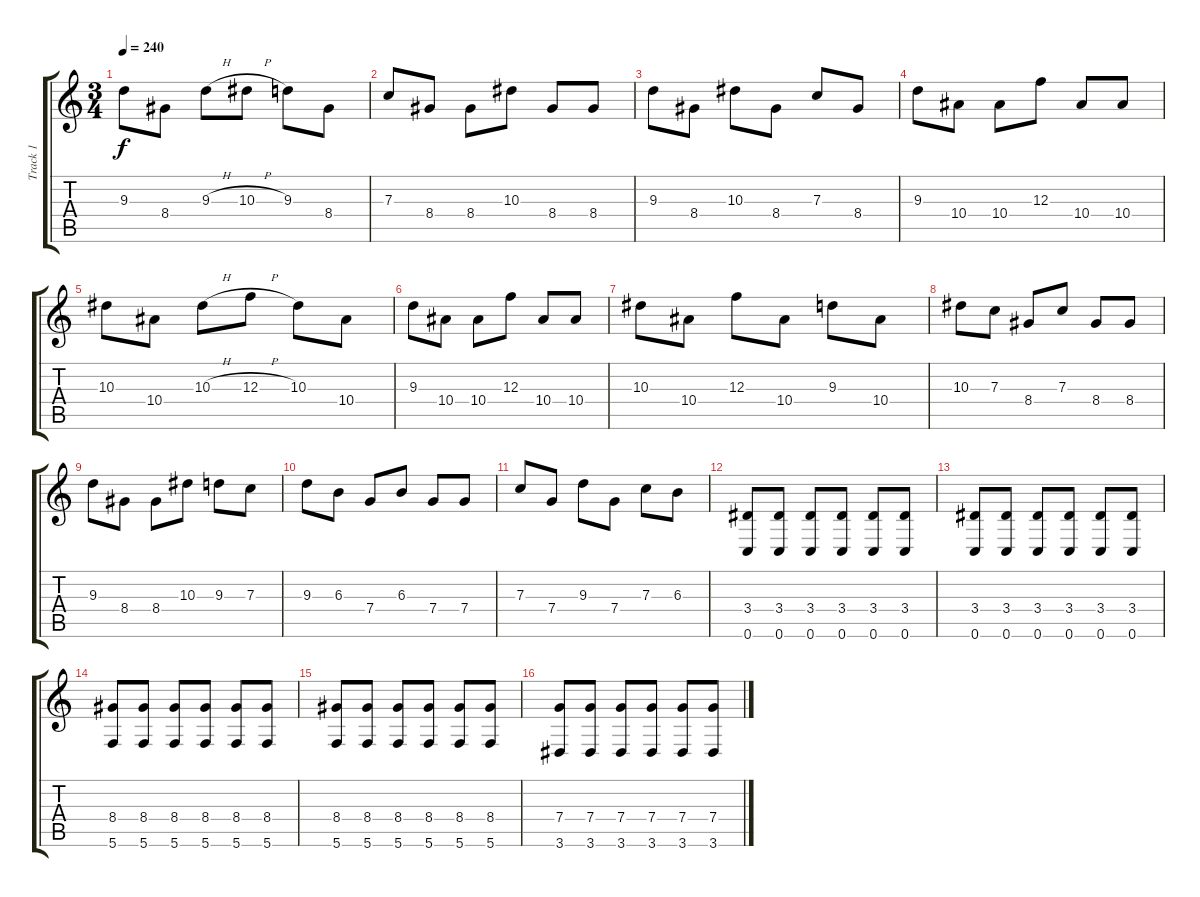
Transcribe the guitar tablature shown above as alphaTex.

\track ("Track 1" "Track 1") {instrument distortionguitar}
\staff {score tabs}
\tuning (D4 A3 F3 C3 G2 C2) {hide}
\ts (3 4)
\tempo 240
\clef g2
\ks c
9.3.8{dy f} 8.4.8 9.3{h}.8 10.3{h}.8 9.3.8 8.4.8 |
7.3.8 8.4.8 8.4.8 10.3.8 8.4.8 8.4.8 |
9.3.8 8.4.8 10.3.8 8.4.8 7.3.8 8.4.8 |
9.3.8 10.4.8 10.4.8 12.3.8 10.4.8 10.4.8 |
10.3.8 10.4.8 10.3{h}.8 12.3{h}.8 10.3.8 10.4.8 |
9.3.8 10.4.8 10.4.8 12.3.8 10.4.8 10.4.8 |
10.3.8 10.4.8 12.3.8 10.4.8 9.3.8 10.4.8 |
10.3.8 7.3.8 8.4.8 7.3.8 8.4.8 8.4.8 |
9.3.8 8.4.8 8.4.8 10.3.8 9.3.8 7.3.8 |
9.3.8 6.3.8 7.4.8 6.3.8 7.4.8 7.4.8 |
7.3.8 7.4.8 9.3.8 7.4.8 7.3.8 6.3.8 |
(3.4 0.6).8 (3.4 0.6).8 (3.4 0.6).8 (3.4 0.6).8 (3.4 0.6).8 (3.4 0.6).8 |
(3.4 0.6).8 (3.4 0.6).8 (3.4 0.6).8 (3.4 0.6).8 (3.4 0.6).8 (3.4 0.6).8 |
(8.4 5.6).8 (8.4 5.6).8 (8.4 5.6).8 (8.4 5.6).8 (8.4 5.6).8 (8.4 5.6).8 |
(8.4 5.6).8 (8.4 5.6).8 (8.4 5.6).8 (8.4 5.6).8 (8.4 5.6).8 (8.4 5.6).8 |
(7.4 3.6).8 (7.4 3.6).8 (7.4 3.6).8 (7.4 3.6).8 (7.4 3.6).8 (7.4 3.6).8
